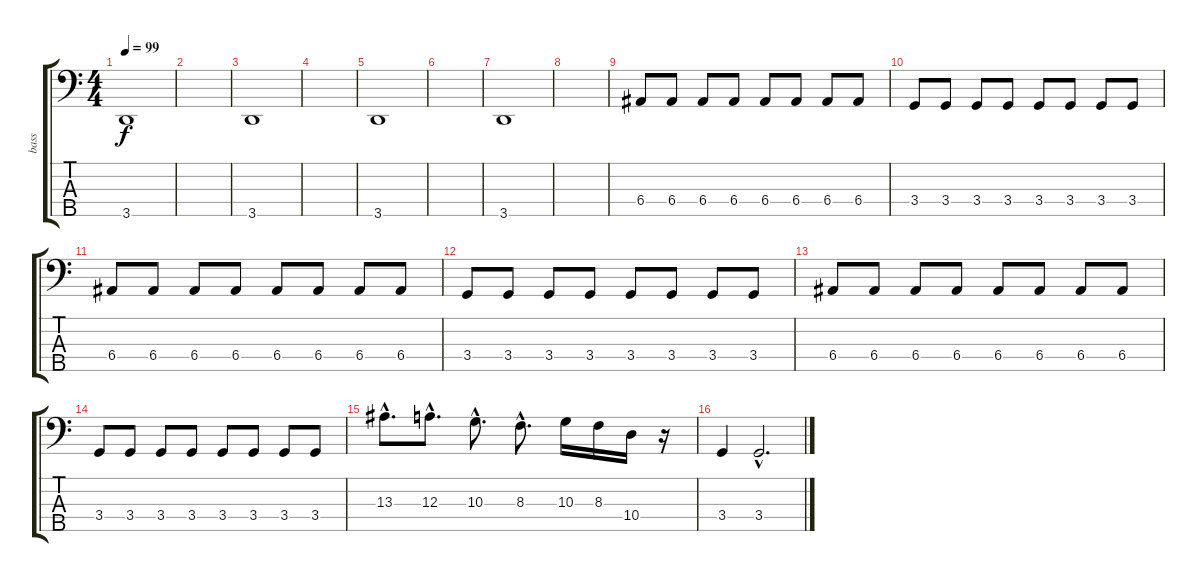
\track ("bass" "bass") {instrument electricbassfinger}
\staff {score tabs}
\tuning (G2 D2 A1 E1 B0) {hide}
\ts (4 4)
\tempo 99
\clef f4
\ks c
3.5.1{dy f} |
|
3.5.1 |
|
3.5.1 |
|
3.5.1 |
|
6.4.8 6.4.8 6.4.8 6.4.8 6.4.8 6.4.8 6.4.8 6.4.8 |
3.4.8 3.4.8 3.4.8 3.4.8 3.4.8 3.4.8 3.4.8 3.4.8 |
6.4.8 6.4.8 6.4.8 6.4.8 6.4.8 6.4.8 6.4.8 6.4.8 |
3.4.8 3.4.8 3.4.8 3.4.8 3.4.8 3.4.8 3.4.8 3.4.8 |
6.4.8 6.4.8 6.4.8 6.4.8 6.4.8 6.4.8 6.4.8 6.4.8 |
3.4.8 3.4.8 3.4.8 3.4.8 3.4.8 3.4.8 3.4.8 3.4.8 |
13.3{hac}.8{d} 12.3{hac}.8{d} 10.3{hac}.8{d} 8.3{hac}.8{d} 10.3.16 8.3.16 10.4.16 r.16 |
3.4.4 3.4{hac}.2{d}
